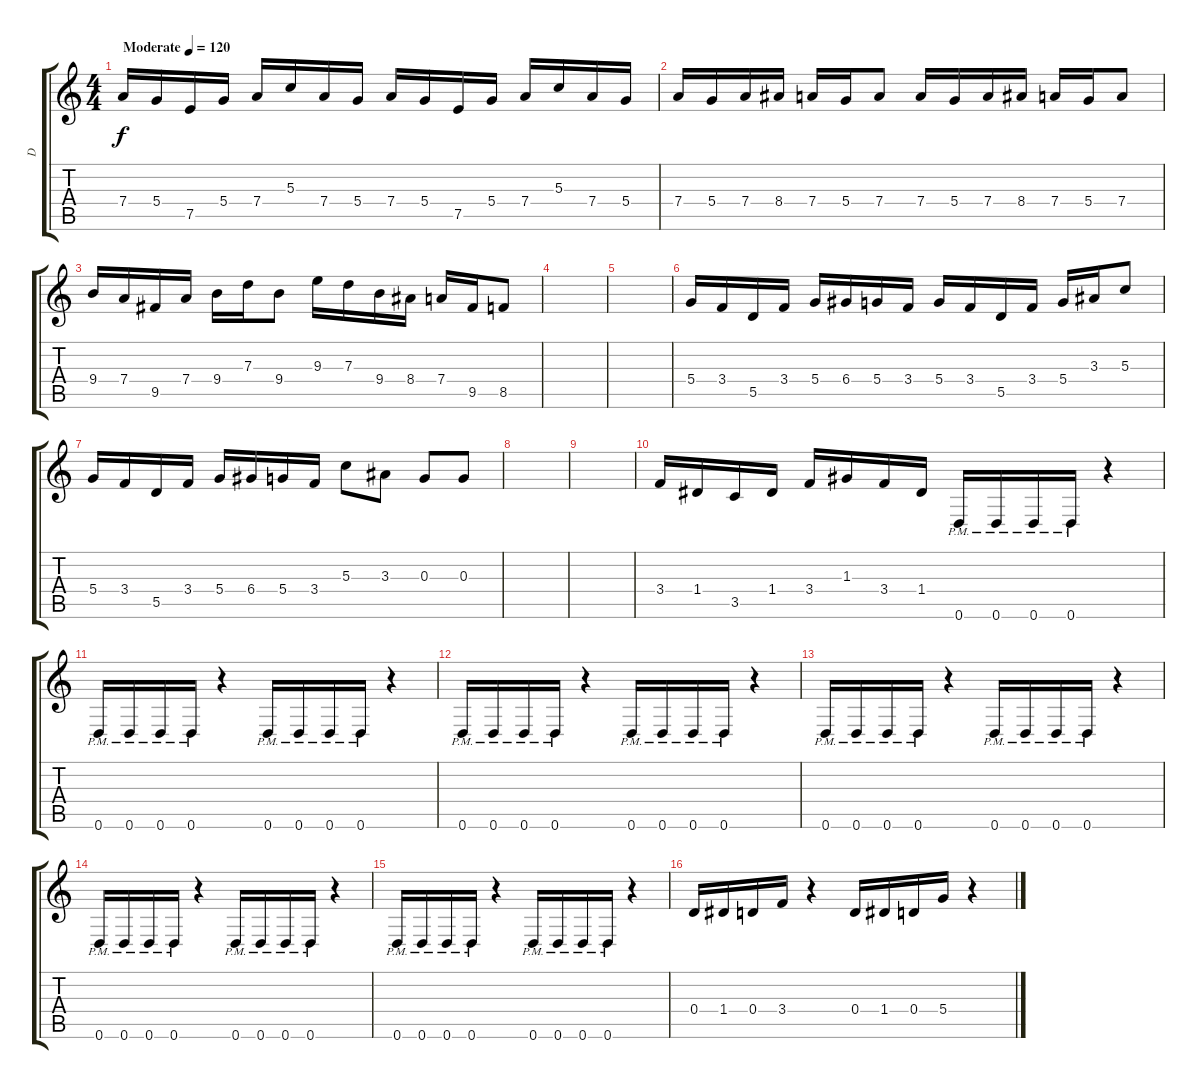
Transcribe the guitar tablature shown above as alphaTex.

\track ("D" "D") {instrument distortionguitar}
\staff {score tabs}
\tuning (E4 B3 G3 D3 A2 D2) {hide}
\ts (4 4)
\tempo (120 "Moderate")
\clef g2
\ks c
7.4.16{dy f instrument distortionguitar} 5.4.16 7.5.16 5.4.16 7.4.16 5.3.16 7.4.16 5.4.16 7.4.16 5.4.16 7.5.16 5.4.16 7.4.16 5.3.16 7.4.16 5.4.16 |
7.4.16 5.4.16 7.4.16 8.4.16 7.4.16 5.4.16 7.4.8 7.4.16 5.4.16 7.4.16 8.4.16 7.4.16 5.4.16 7.4.8 |
9.4.16 7.4.16 9.5.16 7.4.16 9.4.16 7.3.16 9.4.8 9.3.16 7.3.16 9.4.16 8.4.16 7.4.16 9.5.16 8.5.8 |
|
|
5.4.16 3.4.16 5.5.16 3.4.16 5.4.16 6.4.16 5.4.16 3.4.16 5.4.16 3.4.16 5.5.16 3.4.16 5.4.16 3.3.16 5.3.8 |
5.4.16 3.4.16 5.5.16 3.4.16 5.4.16 6.4.16 5.4.16 3.4.16 5.3.8 3.3.8 0.3.8 0.3.8 |
|
|
3.4.16 1.4.16 3.5.16 1.4.16 3.4.16 1.3.16 3.4.16 1.4.16 0.6{pm}.16 0.6{pm}.16 0.6{pm}.16 0.6{pm}.16 r.4 |
0.6{pm}.16 0.6{pm}.16 0.6{pm}.16 0.6{pm}.16 r.4 0.6{pm}.16 0.6{pm}.16 0.6{pm}.16 0.6{pm}.16 r.4 |
0.6{pm}.16 0.6{pm}.16 0.6{pm}.16 0.6{pm}.16 r.4 0.6{pm}.16 0.6{pm}.16 0.6{pm}.16 0.6{pm}.16 r.4 |
0.6{pm}.16 0.6{pm}.16 0.6{pm}.16 0.6{pm}.16 r.4 0.6{pm}.16 0.6{pm}.16 0.6{pm}.16 0.6{pm}.16 r.4 |
0.6{pm}.16 0.6{pm}.16 0.6{pm}.16 0.6{pm}.16 r.4 0.6{pm}.16 0.6{pm}.16 0.6{pm}.16 0.6{pm}.16 r.4 |
0.6{pm}.16 0.6{pm}.16 0.6{pm}.16 0.6{pm}.16 r.4 0.6{pm}.16 0.6{pm}.16 0.6{pm}.16 0.6{pm}.16 r.4 |
0.4.16 1.4.16 0.4.16 3.4.16 r.4 0.4.16 1.4.16 0.4.16 5.4.16 r.4
